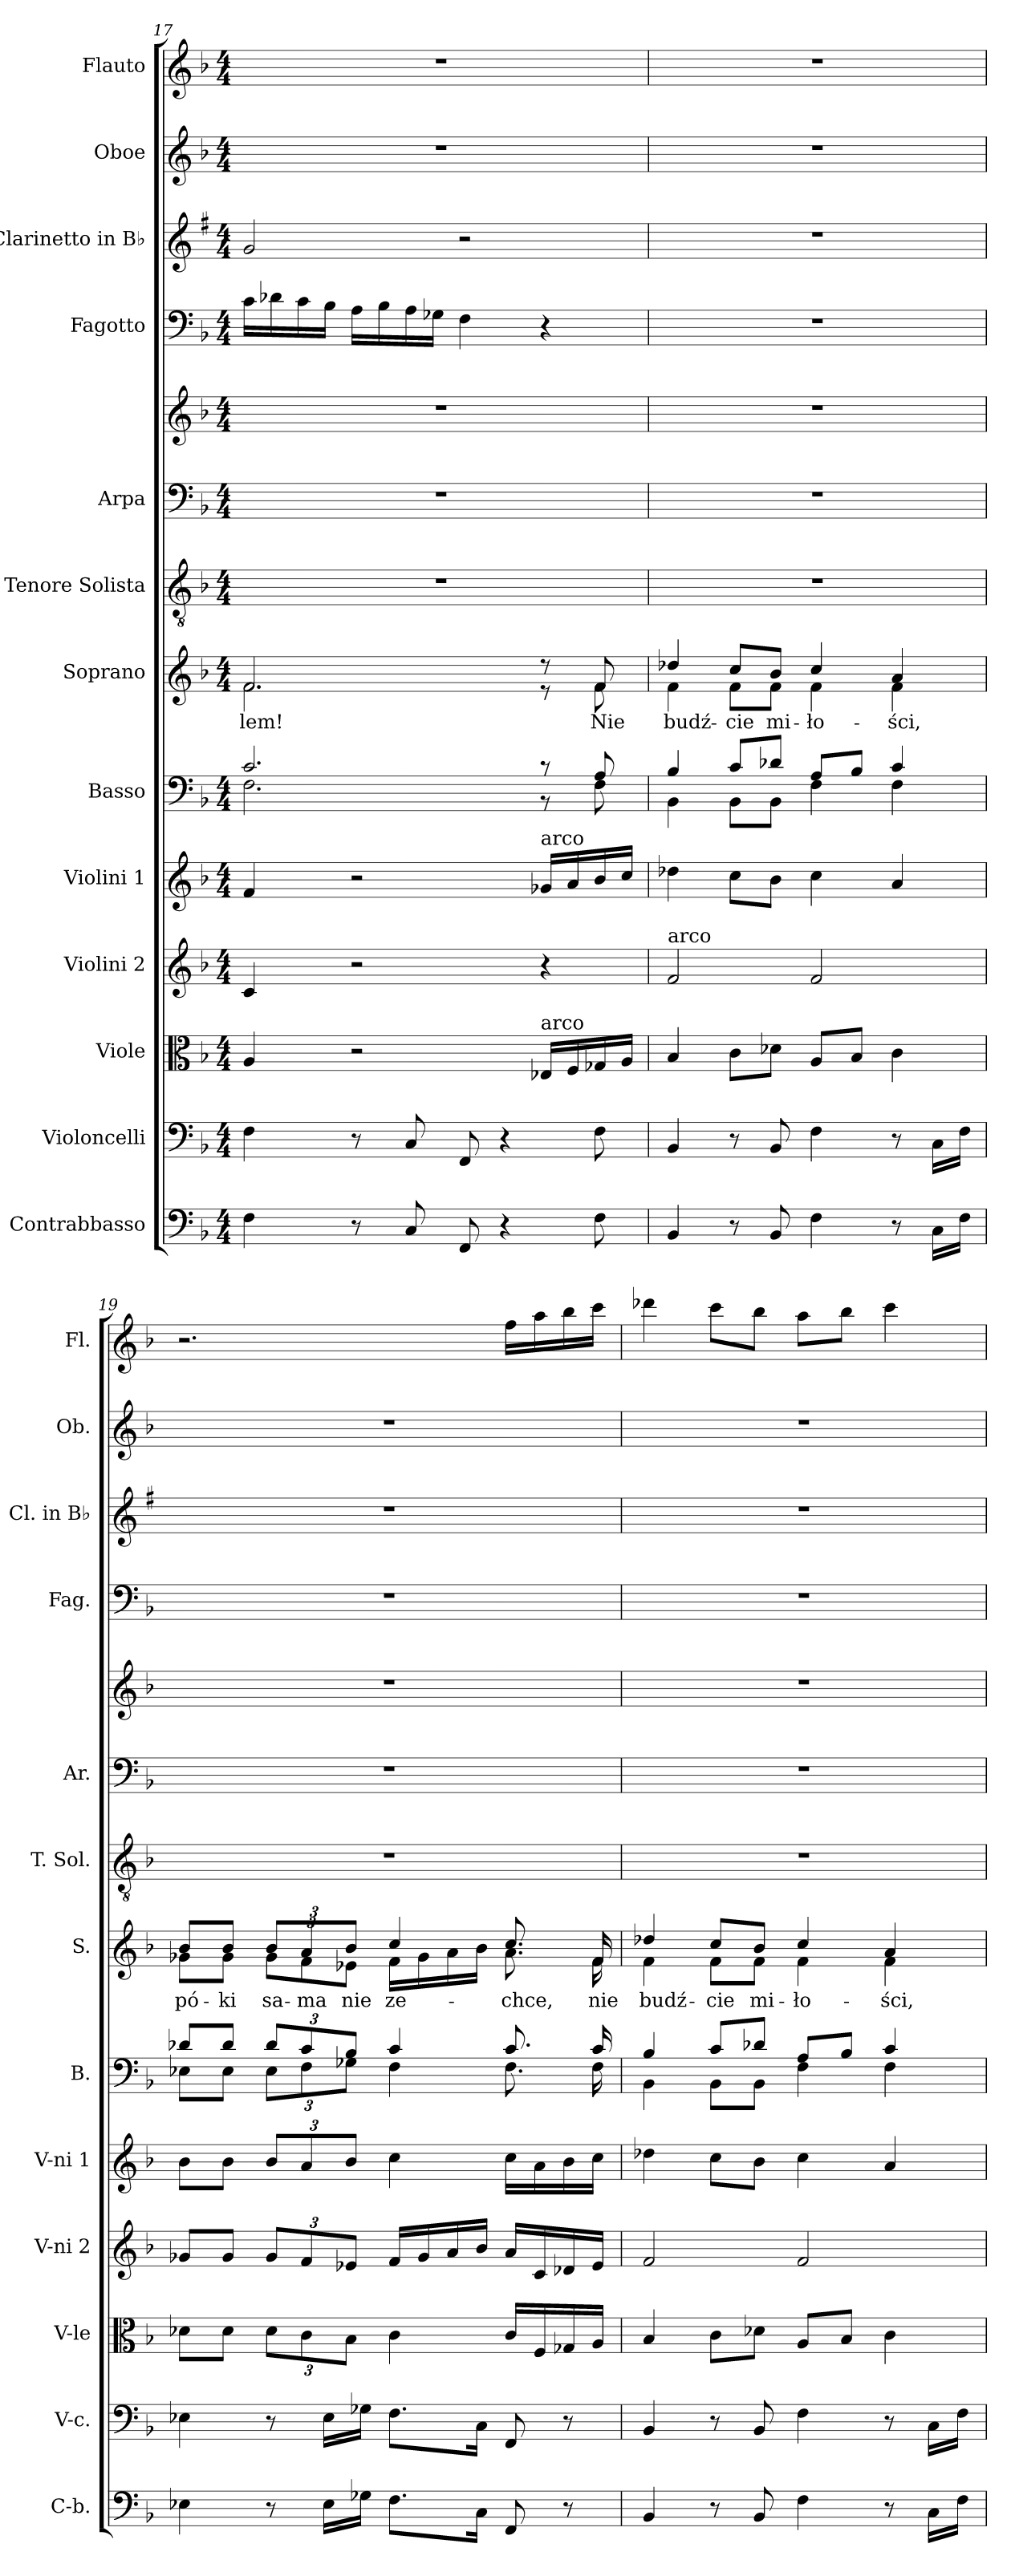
**kern	**kern	**kern	**kern	**kern	**kern	**kern	**text	**kern	**kern	**kern	**kern	**kern	**kern	**kern
*part13	*part12	*part11	*part10	*part9	*part8	*part7	*part7	*part6	*part5	*part5	*part4	*part3	*part2	*part1
*staff14	*staff13	*staff12	*staff11	*staff10	*staff9	*staff8	*staff8	*staff7	*staff6	*staff5	*staff4	*staff3	*staff2	*staff1
*I"Contrabbasso	*I"Violoncelli	*I"Viole	*I"Violini 2	*I"Violini 1	*I"Basso	*I"Soprano	*	*I"Tenore Solista	*I"Arpa	*	*I"Fagotto	*I"Clarinetto in B♭	*I"Oboe	*I"Flauto
*I'C-b.	*I'V-c.	*I'V-le	*I'V-ni 2	*I'V-ni 1	*I'B.	*I'S.	*	*I'T. Sol.	*I'Ar.	*	*I'Fag.	*I'Cl. in B♭	*I'Ob.	*I'Fl.
*clefF4	*clefF4	*clefC3	*clefG2	*clefG2	*clefF4	*clefG2	*	*clefGv2	*clefF4	*clefG2	*clefF4	*clefG2	*clefG2	*clefG2
*	*	*	*	*	*	*	*	*	*	*	*	*ITrd1c2	*	*
*k[b-]	*k[b-]	*k[b-]	*k[b-]	*k[b-]	*k[b-]	*k[b-]	*	*k[b-]	*k[b-]	*k[b-]	*k[b-]	*k[b-]	*k[b-]	*k[b-]
*M4/4	*M4/4	*M4/4	*M4/4	*M4/4	*M4/4	*M4/4	*	*M4/4	*M4/4	*M4/4	*M4/4	*M4/4	*M4/4	*M4/4
=17	=17	=17	=17	=17	=17	=17	=17	=17	=17	=17	=17	=17	=17	=17
*	*	*	*	*	*^	*^	*	*	*	*	*	*	*	*
4F	4F	4A	4c	4f	2.c	2.F	2.f	2.f	-lem!	1r	1r	1r	16cLL	2f	1r	1r
.	.	.	.	.	.	.	.	.	.	.	.	.	16d-X	.	.	.
.	.	.	.	.	.	.	.	.	.	.	.	.	16c	.	.	.
.	.	.	.	.	.	.	.	.	.	.	.	.	16B-JJ	.	.	.
8r	8r	2r	2r	2r	.	.	.	.	.	.	.	.	16ALL	.	.	.
.	.	.	.	.	.	.	.	.	.	.	.	.	16B-	.	.	.
8C	8C	.	.	.	.	.	.	.	.	.	.	.	16A	.	.	.
.	.	.	.	.	.	.	.	.	.	.	.	.	16G-XJJ	.	.	.
8FF	8FF	.	.	.	.	.	.	.	.	.	.	.	4F	2r	.	.
4r	4r	.	.	.	.	.	.	.	.	.	.	.	.	.	.	.
!	!	!	!	!LO:TX:a:t=arco	!	!	!	!	!	!	!	!	!	!	!	!
!	!	!LO:TX:a:t=arco	!	!	!	!	!	!	!	!	!	!	!	!	!	!
.	.	16E-XLL	4r	16g-XLL	8r	8r	8r	8r	.	.	.	.	4r	.	.	.
.	.	16F	.	16a	.	.	.	.	.	.	.	.	.	.	.	.
8F	8F	16G-X	.	16b-	8A	8F	8f	8f	Nie	.	.	.	.	.	.	.
.	.	16AJJ	.	16ccJJ	.	.	.	.	.	.	.	.	.	.	.	.
=18	=18	=18	=18	=18	=18	=18	=18	=18	=18	=18	=18	=18	=18	=18	=18	=18
!	!	!	!LO:TX:a:t=arco	!	!	!	!	!	!	!	!	!	!	!	!	!
4BB-	4BB-	4B-	2f	4dd-X	4B-	4BB-	4dd-X	4f	budź-	1r	1r	1r	1r	1r	1r	1r
8r	8r	8cL	.	8ccL	8cL	8BB-L	8ccL	8fL	-cie	.	.	.	.	.	.	.
8BB-	8BB-	8d-XJ	.	8b-J	8d-XJ	8BB-J	8b-J	8fJ	mi-	.	.	.	.	.	.	.
4F	4F	8AL	2f	4cc	8AL	4F	4cc	4f	-ło-	.	.	.	.	.	.	.
.	.	8B-J	.	.	8B-J	.	.	.	.	.	.	.	.	.	.	.
8r	8r	4c	.	4a	4c	4F	4a	4f	-ści,	.	.	.	.	.	.	.
16CLL	16CLL	.	.	.	.	.	.	.	.	.	.	.	.	.	.	.
16FJJ	16FJJ	.	.	.	.	.	.	.	.	.	.	.	.	.	.	.
=19	=19	=19	=19	=19	=19	=19	=19	=19	=19	=19	=19	=19	=19	=19	=19	=19
4E-X	4E-X	8d-XL	8g-XL	8b-L	8d-XL	8E-XL	8b-L	8g-XL	pó-	1r	1r	1r	1r	1r	1r	2.r
.	.	8d-J	8g-J	8b-J	8d-J	8E-J	8b-J	8g-J	-ki	.	.	.	.	.	.	.
8r	8r	12d-L	12g-L	12b-L	12d-L	12E-L	12b-L	12g-L	sa-	.	.	.	.	.	.	.
.	.	12c	12f	12a	12c	12F	12a	12f	-ma	.	.	.	.	.	.	.
16E-LL	16E-LL	.	.	.	.	.	.	.	.	.	.	.	.	.	.	.
.	.	12B-J	12e-XJ	12b-J	12B-J	12G-XJ	12b-J	12e-XJ	nie	.	.	.	.	.	.	.
16G-XJJ	16G-XJJ	.	.	.	.	.	.	.	.	.	.	.	.	.	.	.
8.FL	8.FL	4c	16fLL	4cc	4c	4F	4cc	16fLL	ze-	.	.	.	.	.	.	.
.	.	.	16g-	.	.	.	.	16g-	.	.	.	.	.	.	.	.
.	.	.	16a	.	.	.	.	16a	.	.	.	.	.	.	.	.
16CJk	16CJk	.	16b-JJ	.	.	.	.	16b-JJ	.	.	.	.	.	.	.	.
8FF	8FF	16cLL	16aLL	16ccLL	8.c	8.F	8.cc	8.a	-chce,	.	.	.	.	.	.	16ffLL
.	.	16F	16c	16a	.	.	.	.	.	.	.	.	.	.	.	16aa
8r	8r	16G-X	16d-X	16b-	.	.	.	.	.	.	.	.	.	.	.	16bb-
.	.	16AJJ	16e-JJ	16ccJJ	16c	16F	16f	16f	nie	.	.	.	.	.	.	16cccJJ
=20	=20	=20	=20	=20	=20	=20	=20	=20	=20	=20	=20	=20	=20	=20	=20	=20
4BB-	4BB-	4B-	2f	4dd-X	4B-	4BB-	4dd-X	4f	budź-	1r	1r	1r	1r	1r	1r	4ddd-X
8r	8r	8cL	.	8ccL	8cL	8BB-L	8ccL	8fL	-cie	.	.	.	.	.	.	8cccL
8BB-	8BB-	8d-XJ	.	8b-J	8d-XJ	8BB-J	8b-J	8fJ	mi-	.	.	.	.	.	.	8bb-J
4F	4F	8AL	2f	4cc	8AL	4F	4cc	4f	-ło-	.	.	.	.	.	.	8aaL
.	.	8B-J	.	.	8B-J	.	.	.	.	.	.	.	.	.	.	8bb-J
8r	8r	4c	.	4a	4c	4F	4a	4f	-ści,	.	.	.	.	.	.	4ccc
16CLL	16CLL	.	.	.	.	.	.	.	.	.	.	.	.	.	.	.
16FJJ	16FJJ	.	.	.	.	.	.	.	.	.	.	.	.	.	.	.
*	*	*	*	*	*v	*v	*	*	*	*	*	*	*	*	*	*
*	*	*	*	*	*	*v	*v	*	*	*	*	*	*	*	*
=	=	=	=	=	=	=	=	=	=	=	=	=	=	=
*-	*-	*-	*-	*-	*-	*-	*-	*-	*-	*-	*-	*-	*-	*-
